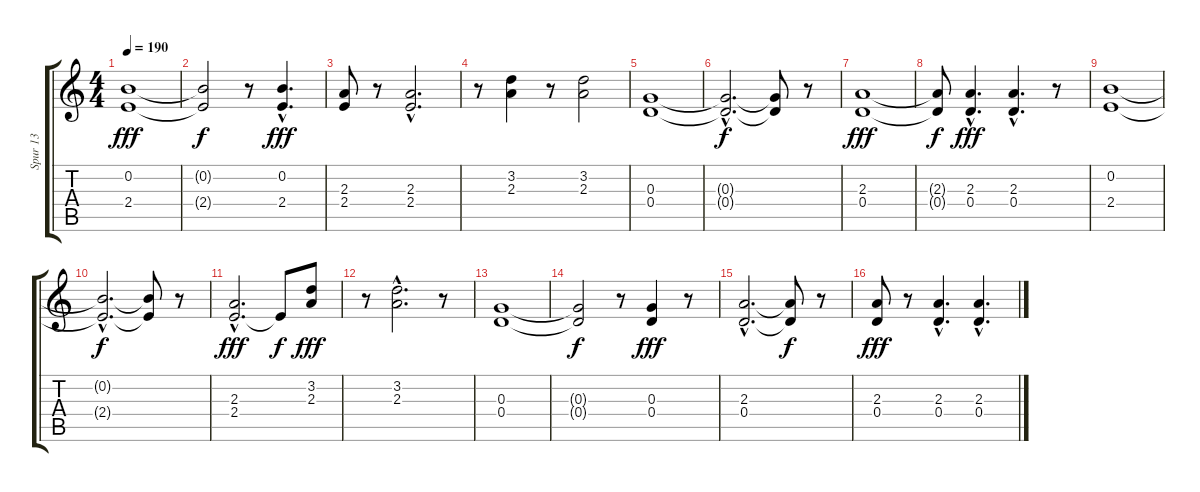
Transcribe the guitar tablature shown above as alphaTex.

\track ("Spur 13" "Spur 13") {instrument distortionguitar}
\staff {score tabs}
\tuning (E4 B3 G3 D3 A2 E2) {hide}
\ts (4 4)
\tempo 190
\clef g2
\ks c
(0.2 2.4).1{dy fff} |
(0.2{t} 2.4{t}).2{dy f} r.8 (0.2{hac} 2.4).4{d dy fff} |
(2.3 2.4).8 r.8 (2.3{hac} 2.4{hac}).2{d} |
r.8 (3.2 2.3).4 r.8 (3.2 2.3).2 |
(0.3 0.4).1 |
(0.3{hac t} 0.4{hac t}).2{d dy f} (0.3{t} 0.4{t}).8 r.8 |
(2.3 0.4).1{dy fff} |
(2.3{t} 0.4{t}).8{dy f} (2.3{hac} 0.4{hac}).4{d dy fff} (2.3{hac} 0.4{hac}).4{d} r.8 |
(0.2 2.4).1 |
(0.2{hac t} 2.4{hac t}).2{d dy f} (0.2{t} 2.4{t}).8 r.8 |
(2.3{hac} 2.4{hac}).2{d dy fff} 2.4{t}.8{dy f} (3.2 2.3).8{dy fff} |
r.8 (3.2 2.3{hac}).2{d} r.8 |
(0.3 0.4).1 |
(0.3{t} 0.4{t}).2{dy f} r.8 (0.3 0.4).4{dy fff} r.8 |
(2.3{hac} 0.4{hac}).2{d} (2.3{t} 0.4{t}).8{dy f} r.8 |
(2.3 0.4).8{dy fff} r.8 (2.3{hac} 0.4{hac}).4{d} (2.3{hac} 0.4{hac}).4{d}
